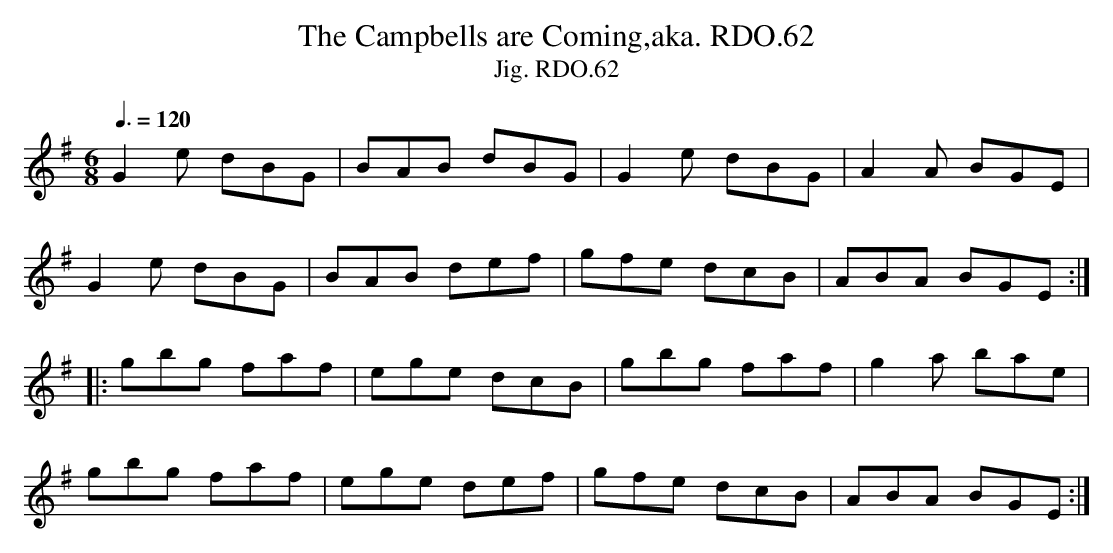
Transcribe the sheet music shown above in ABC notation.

X:1
T:Campbells are Coming,aka. RDO.62, The
T:Jig. RDO.62
M:6/8
L:1/8
Q:3/8=120
K:G
G2e dBG|BAB dBG|G2e dBG|A2A BGE|
G2e dBG|BAB def|gfe dcB|ABA BGE:|
|:gbg faf|ege dcB|gbg faf|g2a bae|
gbg faf|ege def|gfe dcB|ABA BGE:|
